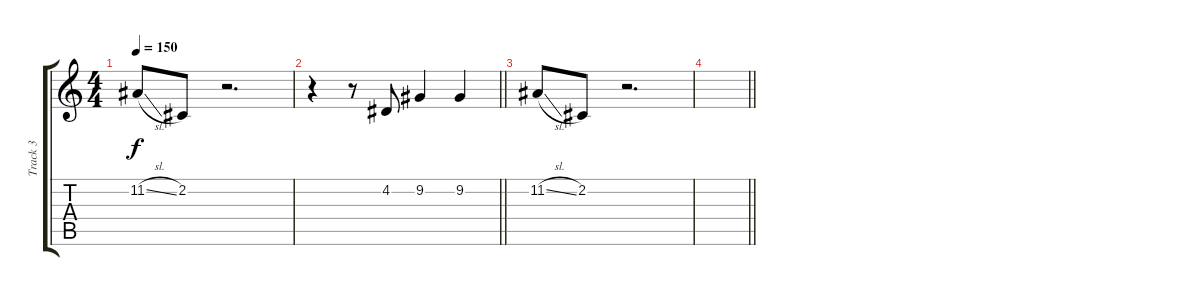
\track ("Track 3" "Track 3") {instrument tenorsax}
\staff {score tabs}
\tuning (E4 B3 G3 D3 A2 E2) {hide}
\ts (4 4)
\tempo 150
\clef g2
\ks c
11.2{sl}.8{dy f} 2.2.8 r.2{d} |
\barLineRight lightlight
r.4 r.8 4.2.8 9.2.4 9.2.4 |
11.2{sl}.8 2.2.8 r.2{d} |
\barLineRight lightlight
